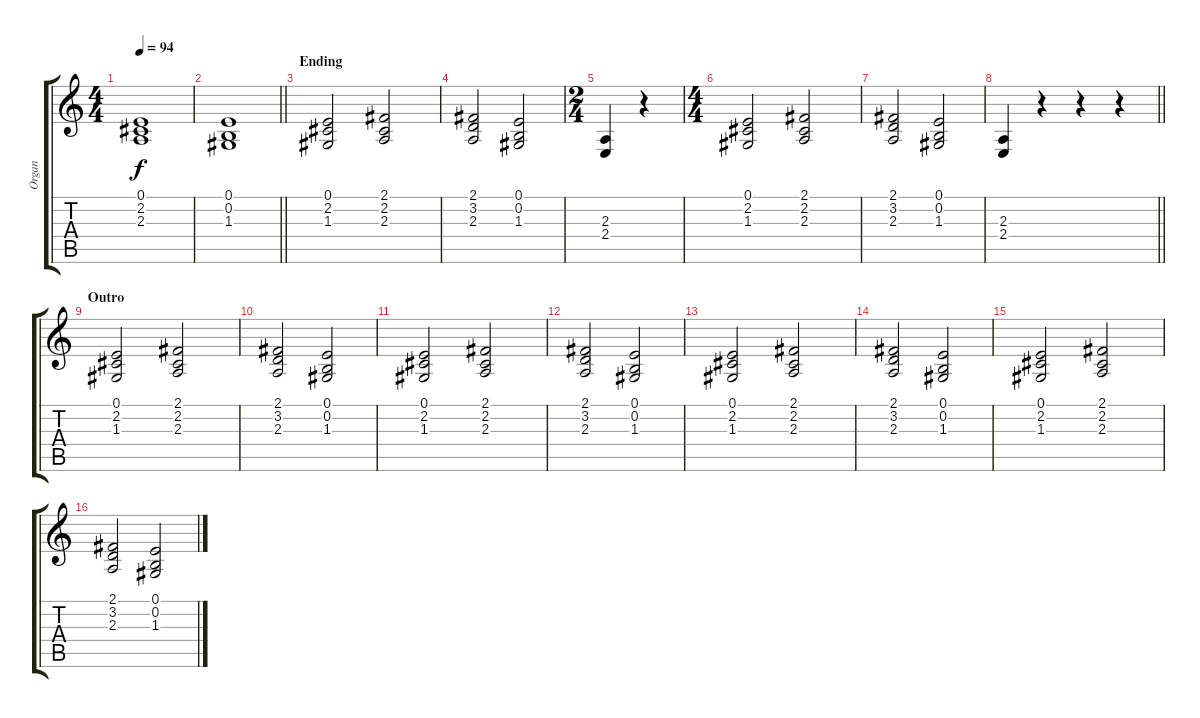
\track ("Organ" "Organ") {instrument percussiveorgan}
\staff {score tabs}
\tuning (E4 B3 G3 D3 A2 E2) {hide}
\ts (4 4)
\tempo 94
\clef g2
\ks c
(0.1 2.2 2.3).1{dy f} |
\barLineRight lightlight
(0.1 0.2 1.3).1 |
\section ("" "Ending")
(0.1 2.2 1.3).2 (2.1 2.2 2.3).2 |
(2.1 3.2 2.3).2 (0.1 0.2 1.3).2 |
\ts (2 4)
(2.3 2.4).4 r.4 |
\ts (4 4)
(0.1 2.2 1.3).2 (2.1 2.2 2.3).2 |
(2.1 3.2 2.3).2 (0.1 0.2 1.3).2 |
\barLineRight lightlight
(2.3 2.4).4 r.4 r.4 r.4 |
\section ("" "Outro")
(0.1 2.2 1.3).2 (2.1 2.2 2.3).2 |
(2.1 3.2 2.3).2 (0.1 0.2 1.3).2 |
(0.1 2.2 1.3).2 (2.1 2.2 2.3).2 |
(2.1 3.2 2.3).2 (0.1 0.2 1.3).2 |
(0.1 2.2 1.3).2 (2.1 2.2 2.3).2 |
(2.1 3.2 2.3).2 (0.1 0.2 1.3).2 |
(0.1 2.2 1.3).2 (2.1 2.2 2.3).2 |
(2.1 3.2 2.3).2 (0.1 0.2 1.3).2
